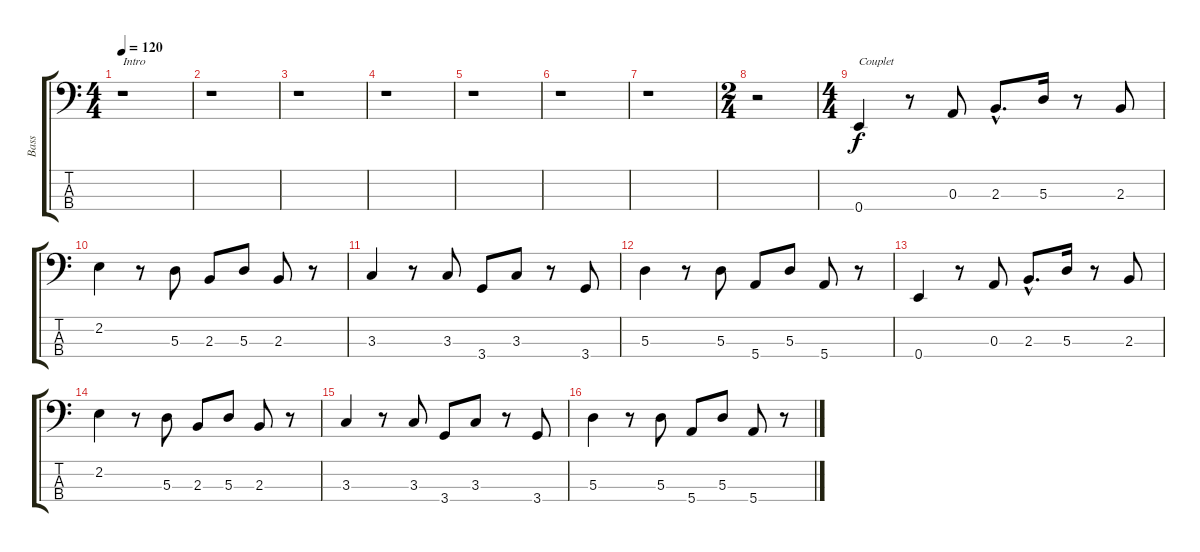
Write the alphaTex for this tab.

\track ("Bass" "Bass") {instrument electricbassfinger}
\staff {score tabs}
\tuning (G2 D2 A1 E1) {hide}
\ts (4 4)
\tempo 120
\clef f4
\ks c
r.1{txt "Intro" dy f instrument electricbassfinger} |
r.1 |
r.1 |
r.1 |
r.1 |
r.1 |
r.1 |
\ts (2 4)
r.2 |
\ts (4 4)
0.4.4{txt "Couplet "} r.8 0.3.8 2.3{hac}.8{d} 5.3.16 r.8 2.3.8 |
2.2.4 r.8 5.3.8 2.3.8 5.3.8 2.3.8 r.8 |
3.3.4 r.8 3.3.8 3.4.8 3.3.8 r.8 3.4.8 |
5.3.4 r.8 5.3.8 5.4.8 5.3.8 5.4.8 r.8 |
0.4.4 r.8 0.3.8 2.3{hac}.8{d} 5.3.16 r.8 2.3.8 |
2.2.4 r.8 5.3.8 2.3.8 5.3.8 2.3.8 r.8 |
3.3.4 r.8 3.3.8 3.4.8 3.3.8 r.8 3.4.8 |
5.3.4 r.8 5.3.8 5.4.8 5.3.8 5.4.8 r.8
